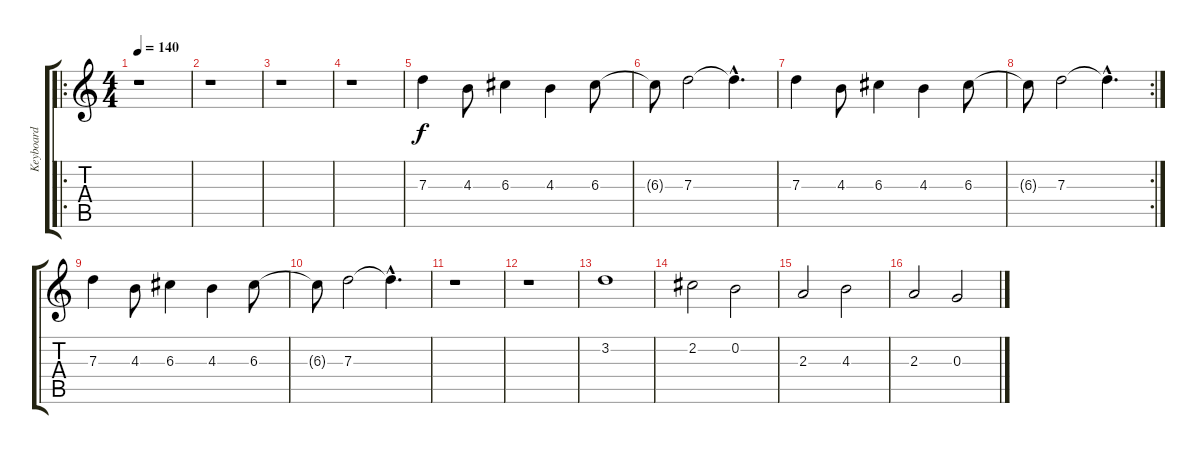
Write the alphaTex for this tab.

\track ("Keyboard" "Keyboard") {instrument tremolostrings}
\staff {score tabs}
\tuning (E5 B4 G4 D4 A3 E3) {hide}
\ro
\ts (4 4)
\tempo 140
\clef g2
\ks c
r.1{dy f} |
r.1 |
r.1 |
r.1 |
7.3.4 4.3.8 6.3.4 4.3.4 6.3.8 |
6.3{t}.8 7.3.2 7.3{hac t}.4{d} |
7.3.4 4.3.8 6.3.4 4.3.4 6.3.8 |
\rc 2
6.3{t}.8 7.3.2 7.3{hac t}.4{d} |
7.3.4 4.3.8 6.3.4 4.3.4 6.3.8 |
6.3{t}.8 7.3.2 7.3{hac t}.4{d} |
r.1 |
r.1 |
3.2.1 |
2.2.2 0.2.2 |
2.3.2 4.3.2 |
2.3.2 0.3.2
